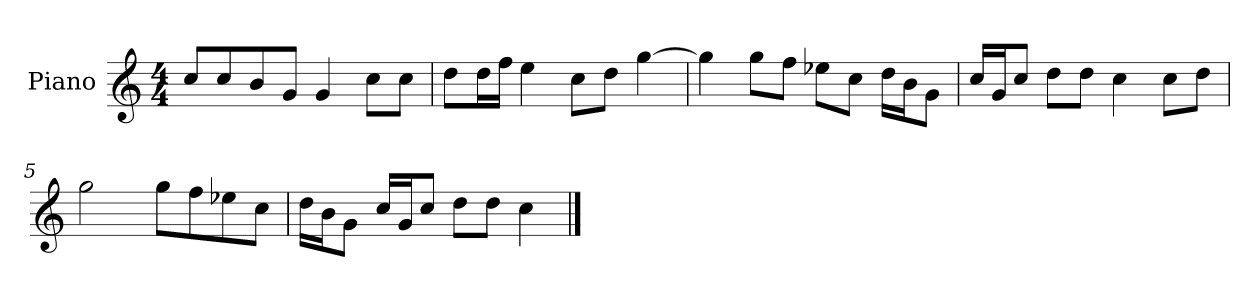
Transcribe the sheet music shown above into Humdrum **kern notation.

**kern
*part1
*staff1
*I"Piano
*I'P-no
*clefG2
*k[]
*M4/4
*MM90
=1
8cc/L
8cc/
8b/
8g/J
4g/
8cc\L
8cc\J
=2
8dd\L
16dd\L
16ff\JJ
4ee\
8cc\L
8dd\J
[4gg\
=3
4gg\]
8gg\L
8ff\J
8ee-X\L
8cc\J
16dd\LL
16b\J
8g\J
=4
16cc/LL
16g/J
8cc/J
8dd\L
8dd\J
4cc\
8cc\L
8dd\J
=5
2gg\
8gg\L
8ff\
8ee-X\
8cc\J
!!LO:LB:g=z
=6
16dd\LL
16b\J
8g\J
16cc/LL
16g/J
8cc/J
8dd\L
8dd\J
4cc\
==
*-
